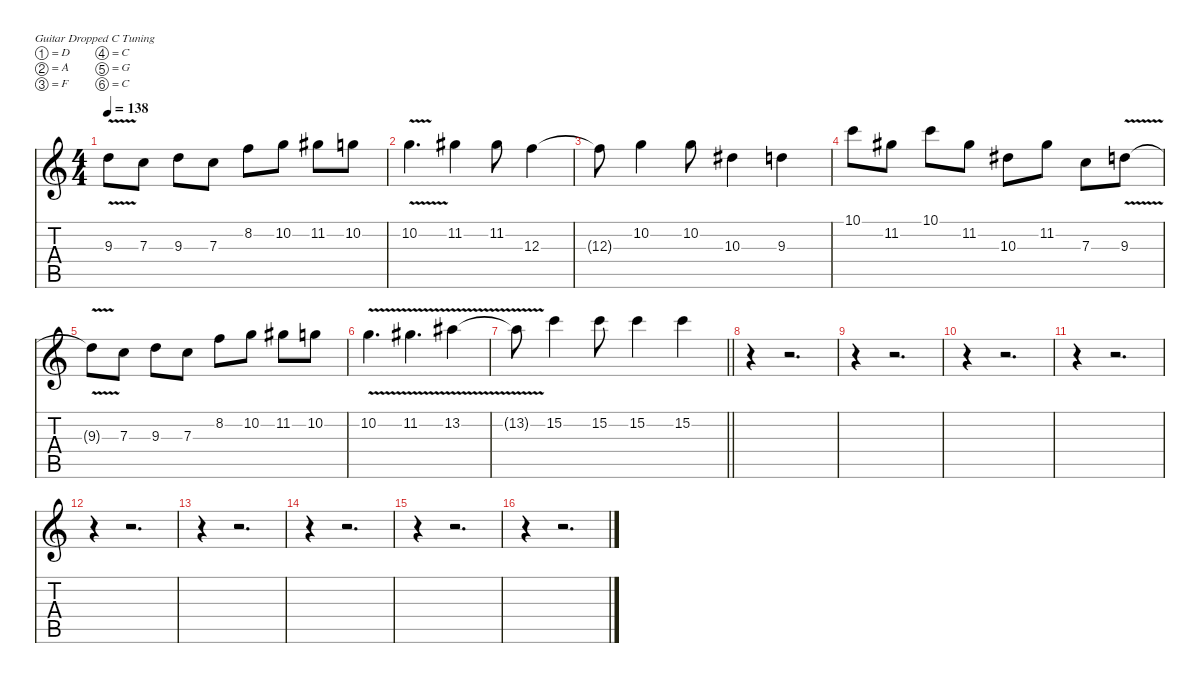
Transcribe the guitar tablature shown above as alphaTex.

\defaultSystemsLayout 4
\hideDynamics
\bracketExtendMode nobrackets
\singleTrackTrackNamePolicy hidden
\multiTrackTrackNamePolicy hidden
\otherSystemsTrackNameOrientation horizontal
\track ("Fills" "dist.guit.") {instrument distortionguitar}
\staff {score tabs}
\tuning (D4 A3 F3 C3 G2 C2)
\ts (4 4)
\tempo 138
\clef g2
\ks c
9.3{v t}.8{dy f beam Down} 7.3.8{beam Down} 9.3.8{beam Down} 7.3.8{beam Down} 8.2.8{beam Down} 10.2.8{beam Down} 11.2{acc #}.8{beam Down} 10.2.8{beam Down} |
10.2{v}.4{d beam Down} 11.2{acc #}.4{beam Down} 11.2{acc #}.8{beam Down} 12.3.4{beam Down} |
12.3{t}.8{beam Down} 10.2.4{beam Down} 10.2.8{beam Down} 10.3{acc #}.4{beam Down} 9.3.4{beam Down} |
10.1.8{beam Down} 11.2{acc #}.8{beam Down} 10.1.8{beam Down} 11.2{acc #}.8{beam Down} 10.3{acc #}.8{beam Down} 11.2{acc #}.8{beam Down} 7.3.8{beam Down} 9.3{v}.8{beam Down} |
9.3{v t}.8{beam Down} 7.3.8{beam Down} 9.3.8{beam Down} 7.3.8{beam Down} 8.2.8{beam Down} 10.2.8{beam Down} 11.2{acc #}.8{beam Down} 10.2.8{beam Down} |
10.2{v}.4{d beam Down} 11.2{v acc #}.4{d beam Down} 13.2{v acc #}.4{beam Down} |
\barLineRight lightlight
13.2{v t acc #}.8{beam Down} 15.2.4{beam Down} 15.2.8{beam Down} 15.2.4{beam Down} 15.2.4{beam Down} |
r.4{beam Down} r.2{d beam Down} |
r.4{beam Down} r.2{d beam Down} |
r.4{beam Down} r.2{d beam Down} |
r.4{beam Down} r.2{d beam Down} |
r.4{beam Down} r.2{d beam Down} |
r.4{beam Down} r.2{d beam Down} |
r.4{beam Down} r.2{d beam Down} |
r.4{beam Down} r.2{d beam Down} |
r.4{beam Down} r.2{d beam Down}
